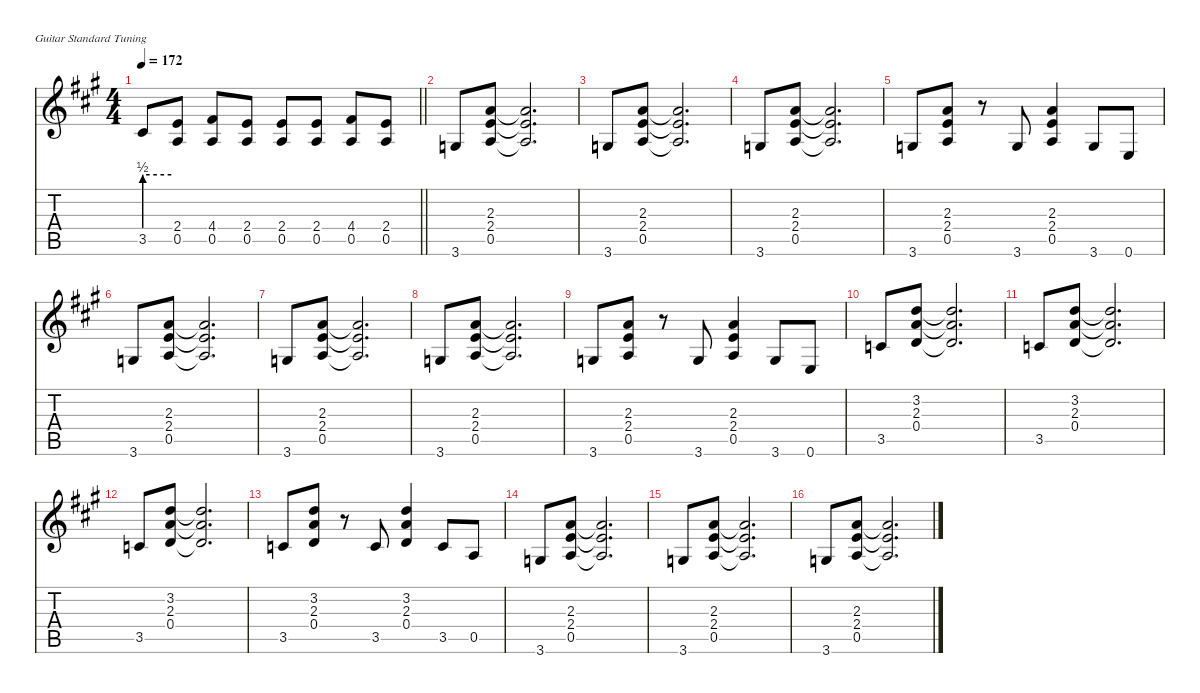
\defaultSystemsLayout 4
\hideDynamics
\bracketExtendMode nobrackets
\singleTrackTrackNamePolicy hidden
\multiTrackTrackNamePolicy hidden
\firstSystemTrackNameMode fullname
\firstSystemTrackNameOrientation horizontal
\otherSystemsTrackNameOrientation horizontal
\track ("Guitar 1" "dist.guit.") {instrument distortionguitar}
\staff {score tabs}
\tuning (E4 B3 G3 D3 A2 E2)
\ts (4 4)
\tempo 172
\clef g2
\barLineRight lightlight
\ks a
3.5{be (hold 0 2 15 2) t}.8{dy f beam Up} (2.4{acc forcenatural} 0.5{acc forcenatural}).8{beam Up} (4.4{acc #} 0.5{acc forcenatural}).8{beam Up} (2.4{acc forcenatural} 0.5{acc forcenatural}).8{beam Up} (2.4{acc forcenatural} 0.5{acc forcenatural}).8{beam Up} (2.4{acc forcenatural} 0.5{acc forcenatural}).8{beam Up} (4.4{acc #} 0.5{acc forcenatural}).8{beam Up} (2.4{acc forcenatural} 0.5{acc forcenatural}).8{beam Up} |
3.6{acc forcenatural}.8{beam Up} (2.3{acc forcenatural} 2.4{acc forcenatural} 0.5{acc forcenatural}).8{beam Up} (2.3{t acc forcenatural} 2.4{t acc forcenatural} 0.5{t acc forcenatural}).2{d beam Up} |
3.6{acc forcenatural}.8{beam Up} (2.3{acc forcenatural} 2.4{acc forcenatural} 0.5{acc forcenatural}).8{beam Up} (2.3{t acc forcenatural} 2.4{t acc forcenatural} 0.5{t acc forcenatural}).2{d beam Up} |
3.6{acc forcenatural}.8{beam Up} (2.3{acc forcenatural} 2.4{acc forcenatural} 0.5{acc forcenatural}).8{beam Up} (2.3{t acc forcenatural} 2.4{t acc forcenatural} 0.5{t acc forcenatural}).2{d beam Up} |
3.6{acc forcenatural}.8{beam Up} (2.3{acc forcenatural} 2.4{acc forcenatural} 0.5{acc forcenatural}).8{beam Up} r.8{beam Up} 3.6{acc forcenatural}.8{beam Up} (2.3{acc forcenatural} 2.4{acc forcenatural} 0.5{acc forcenatural}).4{beam Up} 3.6{acc forcenatural}.8{beam Up} 0.6{acc forcenatural}.8{beam Up} |
3.6{acc forcenatural}.8{beam Up} (2.3{acc forcenatural} 2.4{acc forcenatural} 0.5{acc forcenatural}).8{beam Up} (2.3{t acc forcenatural} 2.4{t acc forcenatural} 0.5{t acc forcenatural}).2{d beam Up} |
3.6{acc forcenatural}.8{beam Up} (2.3{acc forcenatural} 2.4{acc forcenatural} 0.5{acc forcenatural}).8{beam Up} (2.3{t acc forcenatural} 2.4{t acc forcenatural} 0.5{t acc forcenatural}).2{d beam Up} |
3.6{acc forcenatural}.8{beam Up} (2.3{acc forcenatural} 2.4{acc forcenatural} 0.5{acc forcenatural}).8{beam Up} (2.3{t acc forcenatural} 2.4{t acc forcenatural} 0.5{t acc forcenatural}).2{d beam Up} |
3.6{acc forcenatural}.8{beam Up} (2.3{acc forcenatural} 2.4{acc forcenatural} 0.5{acc forcenatural}).8{beam Up} r.8{beam Up} 3.6{acc forcenatural}.8{beam Up} (2.3{acc forcenatural} 2.4{acc forcenatural} 0.5{acc forcenatural}).4{beam Up} 3.6{acc forcenatural}.8{beam Up} 0.6{acc forcenatural}.8{beam Up} |
3.5{acc forcenatural}.8{beam Up} (3.2{acc forcenatural} 2.3{acc forcenatural} 0.4{acc forcenatural}).8{beam Up} (3.2{t acc forcenatural} 2.3{t acc forcenatural} 0.4{t acc forcenatural}).2{d beam Up} |
3.5{acc forcenatural}.8{beam Up} (3.2{acc forcenatural} 2.3{acc forcenatural} 0.4{acc forcenatural}).8{beam Up} (3.2{t acc forcenatural} 2.3{t acc forcenatural} 0.4{t acc forcenatural}).2{d beam Up} |
3.5{acc forcenatural}.8{beam Up} (3.2{acc forcenatural} 2.3{acc forcenatural} 0.4{acc forcenatural}).8{beam Up} (3.2{t acc forcenatural} 2.3{t acc forcenatural} 0.4{t acc forcenatural}).2{d beam Up} |
3.5{acc forcenatural}.8{beam Up} (3.2{acc forcenatural} 2.3{acc forcenatural} 0.4{acc forcenatural}).8{beam Up} r.8{beam Up} 3.5{acc forcenatural}.8{beam Up} (3.2{acc forcenatural} 2.3{acc forcenatural} 0.4{acc forcenatural}).4{beam Up} 3.5{acc forcenatural}.8{beam Up} 0.5{acc forcenatural}.8{beam Up} |
3.6{acc forcenatural}.8{beam Up} (2.3{acc forcenatural} 2.4{acc forcenatural} 0.5{acc forcenatural}).8{beam Up} (2.3{t acc forcenatural} 2.4{t acc forcenatural} 0.5{t acc forcenatural}).2{d beam Up} |
3.6{acc forcenatural}.8{beam Up} (2.3{acc forcenatural} 2.4{acc forcenatural} 0.5{acc forcenatural}).8{beam Up} (2.3{t acc forcenatural} 2.4{t acc forcenatural} 0.5{t acc forcenatural}).2{d beam Up} |
3.6{acc forcenatural}.8{beam Up} (2.3{acc forcenatural} 2.4{acc forcenatural} 0.5{acc forcenatural}).8{beam Up} (2.3{t acc forcenatural} 2.4{t acc forcenatural} 0.5{t acc forcenatural}).2{d beam Up}
